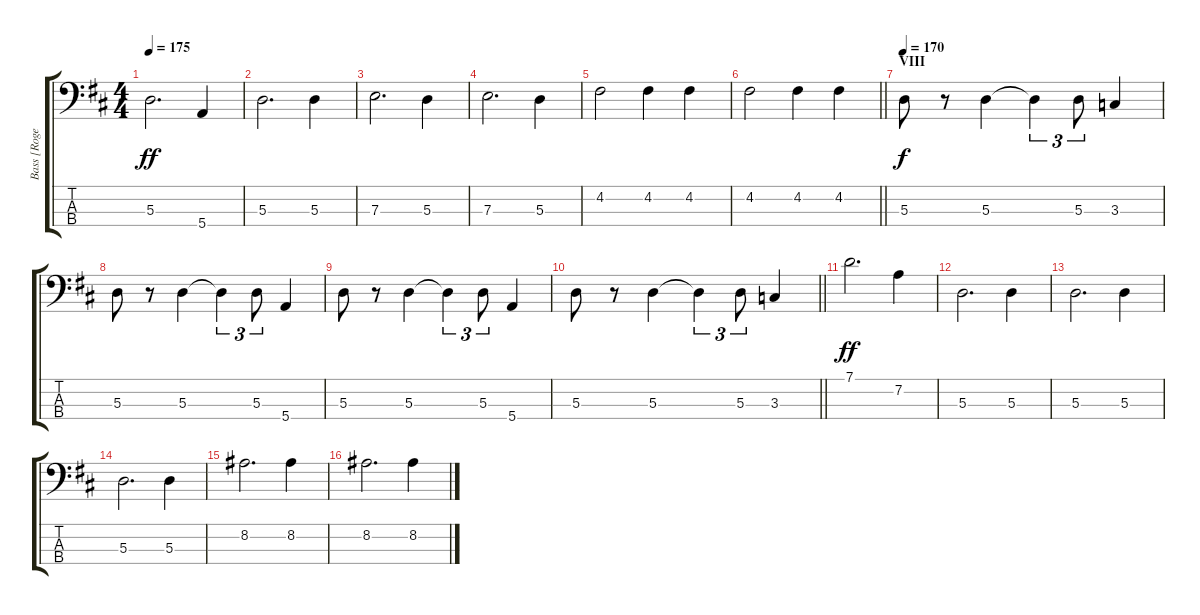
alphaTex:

\track ("Bass [Roger Waters]" "Bass [Roge") {instrument electricbassfinger}
\staff {score tabs}
\tuning (G2 D2 A1 E1) {hide}
\ts (4 4)
\tempo 175
\clef f4
\ks d
5.3.2{d dy ff} 5.4.4 |
5.3.2{d} 5.3.4 |
7.3.2{d} 5.3.4 |
7.3.2{d} 5.3.4 |
4.2.2 4.2.4 4.2.4 |
\barLineRight lightlight
4.2.2 4.2.4 4.2.4 |
\section ("" "VIII")
\tempo 170
5.3.8{dy f} r.8 5.3.4 5.3{t}.4{tu (3 2)} 5.3.8{tu (3 2)} 3.3.4 |
5.3.8 r.8 5.3.4 5.3{t}.4{tu (3 2)} 5.3.8{tu (3 2)} 5.4.4 |
5.3.8 r.8 5.3.4 5.3{t}.4{tu (3 2)} 5.3.8{tu (3 2)} 5.4.4 |
\barLineRight lightlight
5.3.8 r.8 5.3.4 5.3{t}.4{tu (3 2)} 5.3.8{tu (3 2)} 3.3.4 |
7.1.2{d dy ff} 7.2.4 |
5.3.2{d} 5.3.4 |
5.3.2{d} 5.3.4 |
5.3.2{d} 5.3.4 |
8.2.2{d} 8.2.4 |
8.2.2{d} 8.2.4
